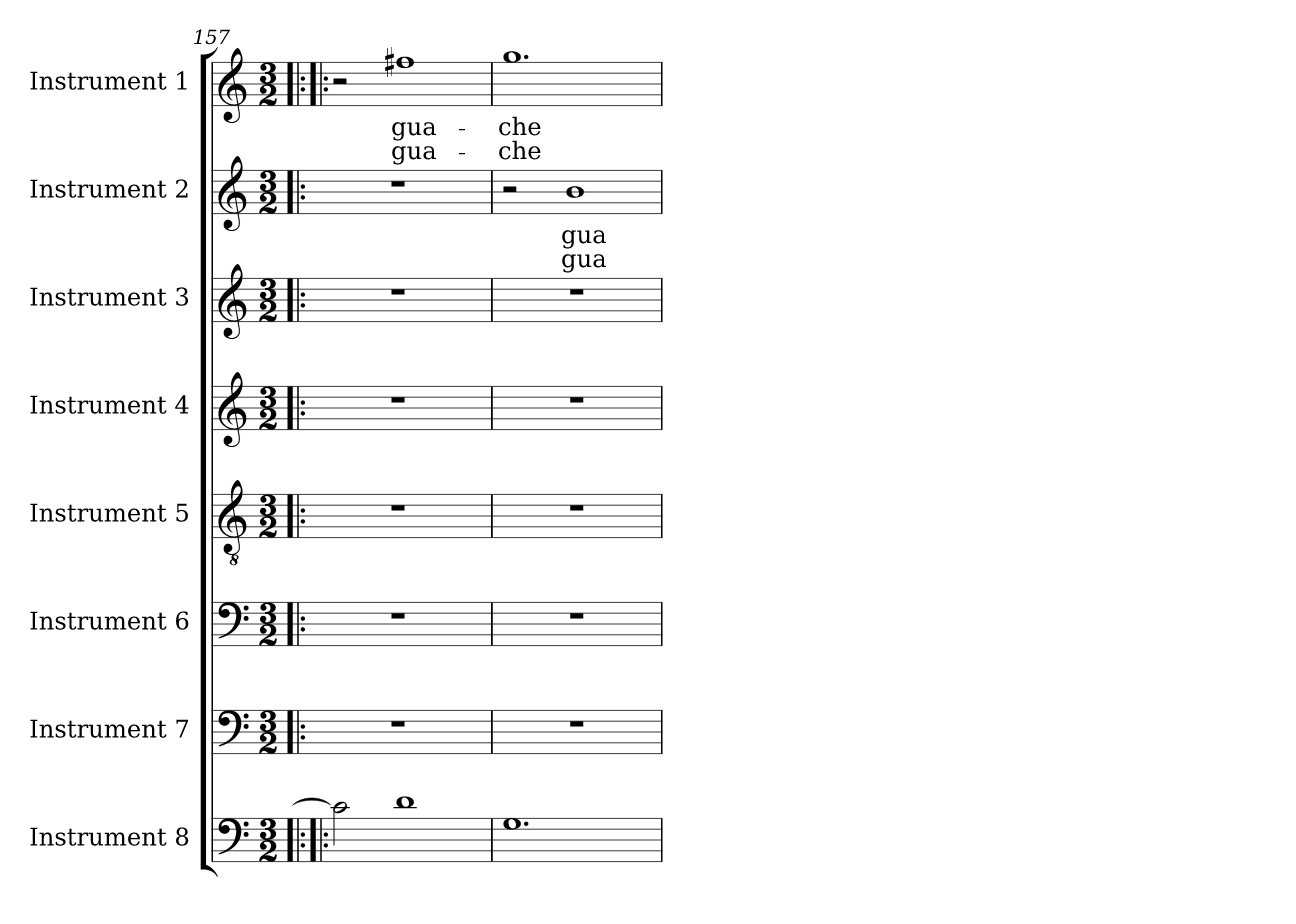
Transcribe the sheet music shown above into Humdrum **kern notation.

**kern	**kern	**kern	**kern	**kern	**kern	**kern	**text	**text	**kern	**text	**text
*part8	*part7	*part6	*part5	*part4	*part3	*part2	*part2	*part2	*part1	*part1	*part1
*staff8	*staff7	*staff6	*staff5	*staff4	*staff3	*staff2	*staff2	*staff2	*staff1	*staff1	*staff1
*I"Instrument 8	*I"Instrument 7	*I"Instrument 6	*I"Instrument 5	*I"Instrument 4	*I"Instrument 3	*I"Instrument 2	*	*	*I"Instrument 1	*	*
*clefF4	*clefF4	*clefF4	*clefGv2	*clefG2	*clefG2	*clefG2	*	*	*clefG2	*	*
*k[]	*k[]	*k[]	*k[]	*k[]	*k[]	*k[]	*	*	*k[]	*	*
*C:	*C:	*C:	*C:	*C:	*C:	*C:	*	*	*C:	*	*
*M3/2	*M3/2	*M3/2	*M3/2	*M3/2	*M3/2	*M3/2	*	*	*M3/2	*	*
=157!|:	=157	=157!|:	=157!|:	=157!|:	=157!|:	=157!|:	=157!|:	=157!|:	=157!|:	=157!|:	=157!|:
2c\]	1.r	1.r	1.r	1.r	1.r	1.r	.	.	2r	.	.
!	!	!	!	!	!	!	!	!	!	!LO:LY:b:cj	!LO:LY:b:cj
1d	.	.	.	.	.	.	.	.	1ff#X	gua-	-gua-
=158	=158	=158	=158	=158	=158	=158	=158	=158	=158	=158	=158
!	!	!	!	!	!	!	!	!	!	!LO:LY:b:cj	!LO:LY:b:cj
1.G	1.r	1.r	1.r	1.r	1.r	2r	.	.	1.gg	-che	che
!	!	!	!	!	!	!	!LO:LY:b:rj	!LO:LY:b:rj	!	!	!
.	.	.	.	.	.	1b	gua-	-gua-	.	.	.
=	=	=	=	=	=	=	=	=	=	=	=
*-	*-	*-	*-	*-	*-	*-	*-	*-	*-	*-	*-
